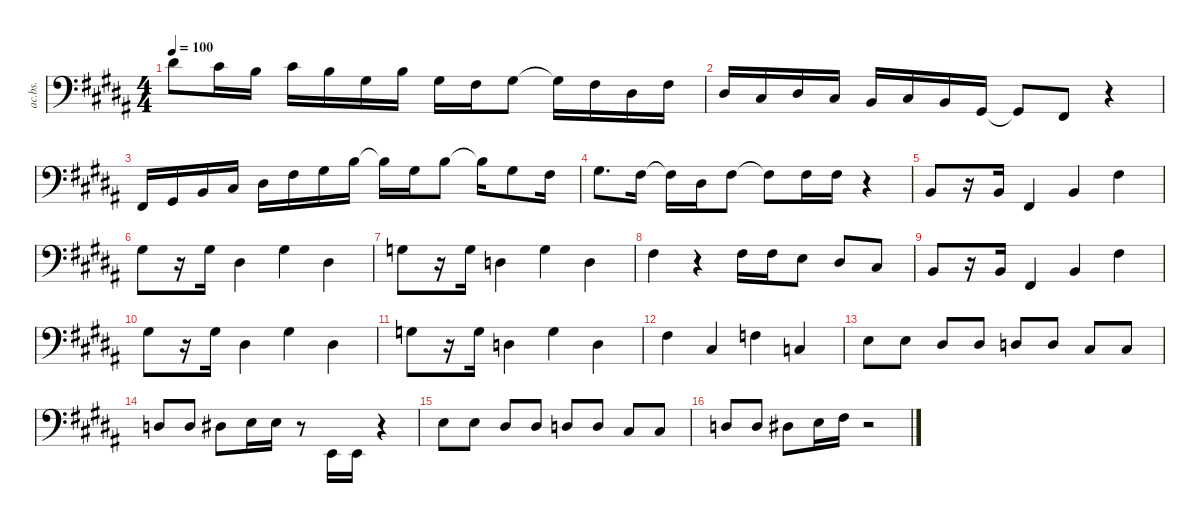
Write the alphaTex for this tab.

\defaultSystemsLayout 4
\hideDynamics
\bracketExtendMode nobrackets
\otherSystemsTrackNameOrientation horizontal
\track ("Bass" "ac.bs.") {instrument acousticbass}
\staff {score}
\tuning (G2 D2 A1 E1)
\ts (4 4)
\tempo 100
\clef f4
\ks b
8.1{acc #}.8{dy f beam Down} 6.1{acc #}.16{beam Down} 4.1{acc forcenatural}.16{beam Down} 6.1{acc #}.16{beam Down} 4.1{acc forcenatural}.16{beam Down} 6.2{acc #}.16{beam Down} 4.1{acc forcenatural}.16{beam Down} 6.2{acc #}.16{beam Down} 4.2{acc #}.16{beam Down} 6.2{acc #}.8{beam Down} 6.2{t acc #}.16{beam Down} 4.2{acc #}.16{beam Down} 6.3{acc #}.16{beam Down} 4.2{acc #}.16{beam Down} |
6.3{acc #}.16{beam Up} 4.3{acc #}.16{beam Up} 6.3{acc #}.16{beam Up} 4.3{acc #}.16{beam Up} 2.3{acc forcenatural}.16{beam Up} 4.3{acc #}.16{beam Up} 2.3{acc forcenatural}.16{beam Up} 4.4{acc #}.16{beam Up} 4.4{t acc #}.8{beam Up} 2.4{acc #}.8{beam Up} r.4{beam Up} |
2.4{acc #}.16{beam Up} 4.4{acc #}.16{beam Up} 2.3{acc forcenatural}.16{beam Up} 4.3{acc #}.16{beam Up} 6.3{acc #}.16{beam Down} 4.2{acc #}.16{beam Down} 6.2{acc #}.16{beam Down} 4.1{acc forcenatural}.16{beam Down} 4.1{t acc forcenatural}.16{beam Down} 6.2{acc #}.16{beam Down} 4.1{acc forcenatural}.8{beam Down} 4.1{t acc forcenatural}.16{beam Down} 6.2{acc #}.8{beam Down} 4.2{acc #}.16{beam Down} |
6.2{acc #}.8{d beam Down} 4.2{acc #}.16{beam Down} 4.2{t acc #}.16{beam Down} 6.3{acc #}.16{beam Down} 4.2{acc #}.8{beam Down} 4.2{t acc #}.8{beam Down} 4.2{acc #}.16{beam Down} 4.2{acc #}.16{beam Down} r.4{beam Down} |
2.3{acc forcenatural}.8{beam Up} r.16{beam Up} 2.3{acc forcenatural}.16{beam Up} 2.4{acc #}.4{beam Up} 2.3{acc forcenatural}.4{beam Up} 4.2{acc #}.4{beam Down} |
6.2{acc #}.8{beam Down} r.16{beam Down} 6.2{acc #}.16{beam Down} 6.3{acc #}.4{beam Down} 6.2{acc #}.4{beam Down} 6.3{acc #}.4{beam Down} |
5.2{acc forcenatural}.8{beam Down} r.16{beam Down} 5.2{acc forcenatural}.16{beam Down} 5.3{acc forcenatural}.4{beam Down} 5.2{acc forcenatural}.4{beam Down} 5.3{acc forcenatural}.4{beam Down} |
4.2{acc #}.4{beam Down} r.4{beam Down} 4.2{acc #}.16{beam Down} 4.2{acc #}.16{beam Down} 2.2{acc forcenatural}.8{beam Down} 1.2{acc #}.8{beam Up} 4.3{acc #}.8{beam Up} |
2.3{acc forcenatural}.8{beam Up} r.16{beam Up} 2.3{acc forcenatural}.16{beam Up} 2.4{acc #}.4{beam Up} 2.3{acc forcenatural}.4{beam Up} 4.2{acc #}.4{beam Down} |
6.2{acc #}.8{beam Down} r.16{beam Down} 6.2{acc #}.16{beam Down} 6.3{acc #}.4{beam Down} 6.2{acc #}.4{beam Down} 6.3{acc #}.4{beam Down} |
5.2{acc forcenatural}.8{beam Down} r.16{beam Down} 5.2{acc forcenatural}.16{beam Down} 5.3{acc forcenatural}.4{beam Down} 5.2{acc forcenatural}.4{beam Down} 5.3{acc forcenatural}.4{beam Down} |
4.2{acc #}.4{beam Down} 4.3{acc #}.4{beam Up} 3.2{acc forcenatural}.4{beam Down} 3.3{acc forcenatural}.4{beam Up} |
2.2{acc forcenatural}.8{beam Down} 2.2{acc forcenatural}.8{beam Down} 1.2{acc #}.8{beam Up} 1.2{acc #}.8{beam Up} 0.2{acc forcenatural}.8{beam Up} 0.2{acc forcenatural}.8{beam Up} 4.3{acc #}.8{beam Up} 4.3{acc #}.8{beam Up} |
0.2{acc forcenatural}.8{beam Up} 0.2{acc forcenatural}.8{beam Up} 1.2{acc #}.8{beam Down} 2.2{acc forcenatural}.16{beam Down} 2.2{acc forcenatural}.16{beam Down} r.8{beam Down} 0.4{acc forcenatural}.16{beam Up} 0.4{acc forcenatural}.16{beam Up} r.4{beam Up} |
2.2{acc forcenatural}.8{beam Down} 2.2{acc forcenatural}.8{beam Down} 1.2{acc #}.8{beam Up} 1.2{acc #}.8{beam Up} 0.2{acc forcenatural}.8{beam Up} 0.2{acc forcenatural}.8{beam Up} 4.3{acc #}.8{beam Up} 4.3{acc #}.8{beam Up} |
0.2{acc forcenatural}.8{beam Up} 0.2{acc forcenatural}.8{beam Up} 1.2{acc #}.8{beam Down} 2.2{acc forcenatural}.16{beam Down} 4.2{acc #}.16{beam Down} r.2{beam Down}
